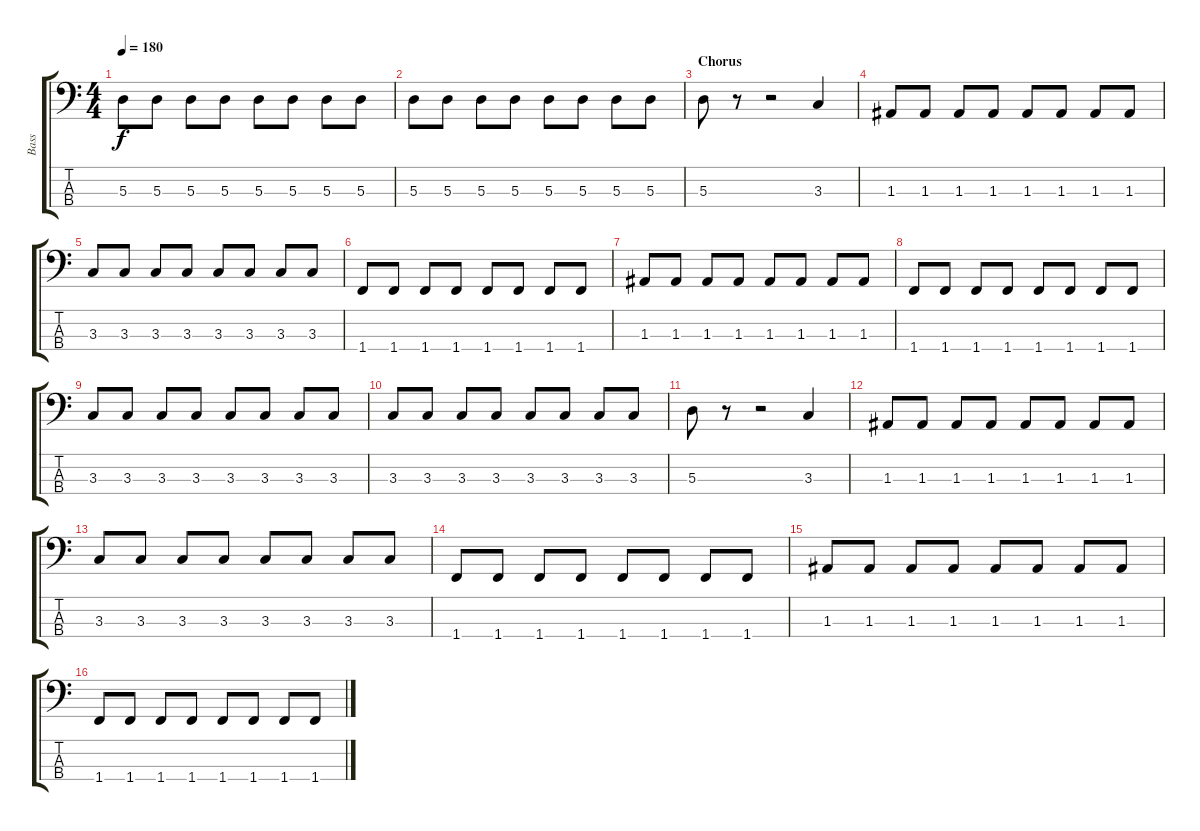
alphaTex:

\track ("Bass" "Bass") {instrument electricbassfinger}
\staff {score tabs}
\tuning (G2 D2 A1 E1) {hide}
\ts (4 4)
\tempo 180
\clef f4
\ks c
5.3.8{dy f} 5.3.8 5.3.8 5.3.8 5.3.8 5.3.8 5.3.8 5.3.8 |
5.3.8 5.3.8 5.3.8 5.3.8 5.3.8 5.3.8 5.3.8 5.3.8 |
\section ("" "Chorus")
5.3.8 r.8 r.2 3.3.4 |
1.3.8 1.3.8 1.3.8 1.3.8 1.3.8 1.3.8 1.3.8 1.3.8 |
3.3.8 3.3.8 3.3.8 3.3.8 3.3.8 3.3.8 3.3.8 3.3.8 |
1.4.8 1.4.8 1.4.8 1.4.8 1.4.8 1.4.8 1.4.8 1.4.8 |
1.3.8 1.3.8 1.3.8 1.3.8 1.3.8 1.3.8 1.3.8 1.3.8 |
1.4.8 1.4.8 1.4.8 1.4.8 1.4.8 1.4.8 1.4.8 1.4.8 |
3.3.8 3.3.8 3.3.8 3.3.8 3.3.8 3.3.8 3.3.8 3.3.8 |
3.3.8 3.3.8 3.3.8 3.3.8 3.3.8 3.3.8 3.3.8 3.3.8 |
5.3.8 r.8 r.2 3.3.4 |
1.3.8 1.3.8 1.3.8 1.3.8 1.3.8 1.3.8 1.3.8 1.3.8 |
3.3.8 3.3.8 3.3.8 3.3.8 3.3.8 3.3.8 3.3.8 3.3.8 |
1.4.8 1.4.8 1.4.8 1.4.8 1.4.8 1.4.8 1.4.8 1.4.8 |
1.3.8 1.3.8 1.3.8 1.3.8 1.3.8 1.3.8 1.3.8 1.3.8 |
1.4.8 1.4.8 1.4.8 1.4.8 1.4.8 1.4.8 1.4.8 1.4.8
